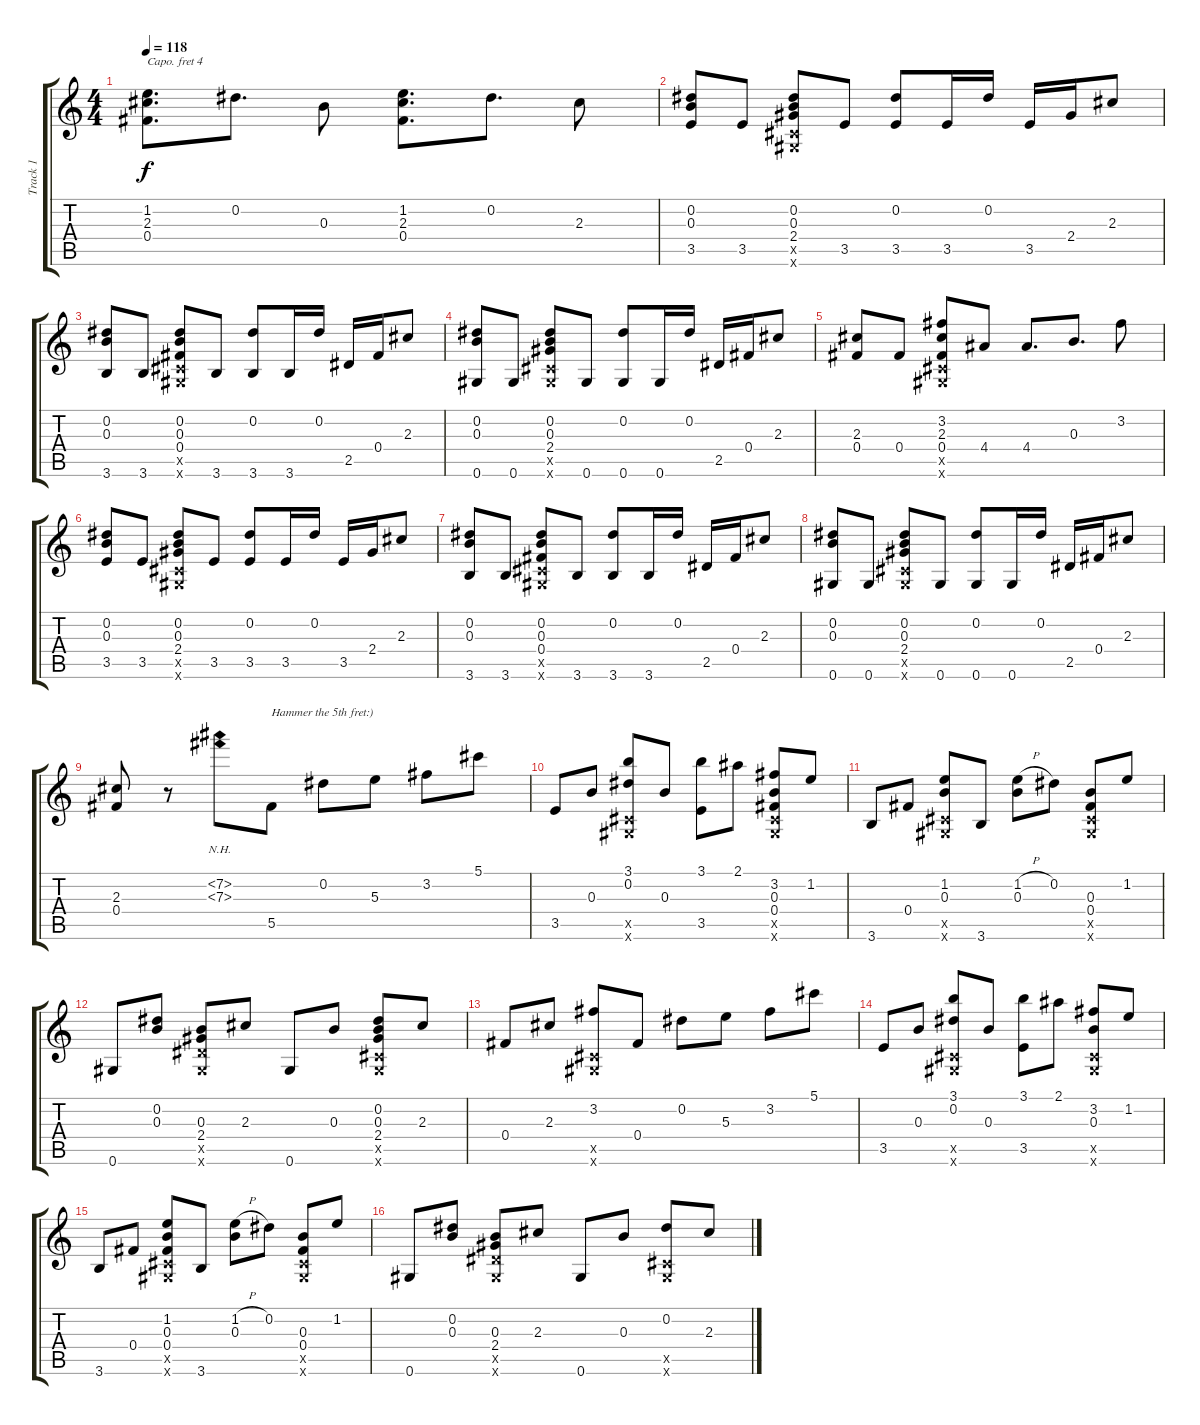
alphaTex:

\track ("Track 1" "Track 1") {instrument acousticguitarsteel}
\staff {score tabs}
\capo 4
\tuning (E4 B3 G3 D3 A2 E2) {hide}
\ts (4 4)
\tempo 118
\clef g2
\ks c
(1.2 2.3 0.4).8{d dy f} 0.2.8{d} 0.3.8 (1.2 2.3 0.4).8{d} 0.2.8{d} 2.3.8 |
(0.2 0.3 3.5).8 3.5.8 (0.2 0.3 2.4 0.5{x} 0.6{x}).8 3.5.8 (0.2 3.5).8 3.5.16 0.2.16 3.5.16 2.4.16 2.3.8 |
(0.2 0.3 3.6).8 3.6.8 (0.2 0.3 0.4 0.5{x} 0.6{x}).8 3.6.8 (0.2 3.6).8 3.6.16 0.2.16 2.5.16 0.4.16 2.3.8 |
(0.2 0.3 0.6).8 0.6.8 (0.2 0.3 2.4 0.5{x} 0.6{x}).8 0.6.8 (0.2 0.6).8 0.6.16 0.2.16 2.5.16 0.4.16 2.3.8 |
(2.3 0.4).8 0.4.8 (3.2 2.3 0.4 0.5{x} 0.6{x}).8 4.4.8 4.4.8{d} 0.3.8{d} 3.2.8 |
(0.2 0.3 3.5).8 3.5.8 (0.2 0.3 2.4 0.5{x} 0.6{x}).8 3.5.8 (0.2 3.5).8 3.5.16 0.2.16 3.5.16 2.4.16 2.3.8 |
(0.2 0.3 3.6).8 3.6.8 (0.2 0.3 0.4 0.5{x} 0.6{x}).8 3.6.8 (0.2 3.6).8 3.6.16 0.2.16 2.5.16 0.4.16 2.3.8 |
(0.2 0.3 0.6).8 0.6.8 (0.2 0.3 2.4 0.5{x} 0.6{x}).8 0.6.8 (0.2 0.6).8 0.6.16 0.2.16 2.5.16 0.4.16 2.3.8 |
(2.3 0.4).8 r.8 (7.2{nh} 7.3{nh}).8 5.5.8{txt "Hammer the 5th fret:)"} 0.2.8 5.3.8 3.2.8 5.1.8 |
3.5.8 0.3.8 (3.1 0.2 0.5{x} 0.6{x}).8 0.3.8 (3.1 3.5).8 2.1.8 (3.2 0.3 0.4 0.5{x} 0.6{x}).8 1.2.8 |
3.6.8 0.4.8 (1.2 0.3 0.5{x} 0.6{x}).8 3.6.8 (1.2{h} 0.3).8 0.2.8 (0.3 0.4 0.5{x} 0.6{x}).8 1.2.8 |
0.6.8 (0.2 0.3).8 (0.3 2.4 2.5{x} 0.6{x}).8 2.3.8 0.6.8 0.3.8 (0.2 0.3 2.4 0.5{x} 0.6{x}).8 2.3.8 |
0.4.8 2.3.8 (3.2 0.5{x} 0.6{x}).8 0.4.8 0.2.8 5.3.8 3.2.8 5.1.8 |
3.5.8 0.3.8 (3.1 0.2 0.5{x} 0.6{x}).8 0.3.8 (3.1 3.5).8 2.1.8 (3.2 0.3 0.5{x} 0.6{x}).8 1.2.8 |
3.6.8 0.4.8 (1.2 0.3 0.4 0.5{x} 0.6{x}).8 3.6.8 (1.2{h} 0.3).8 0.2.8 (0.3 0.4 0.5{x} 0.6{x}).8 1.2.8 |
0.6.8 (0.2 0.3).8 (0.3 2.4 2.5{x} 0.6{x}).8 2.3.8 0.6.8 0.3.8 (0.2 0.5{x} 0.6{x}).8 2.3.8
